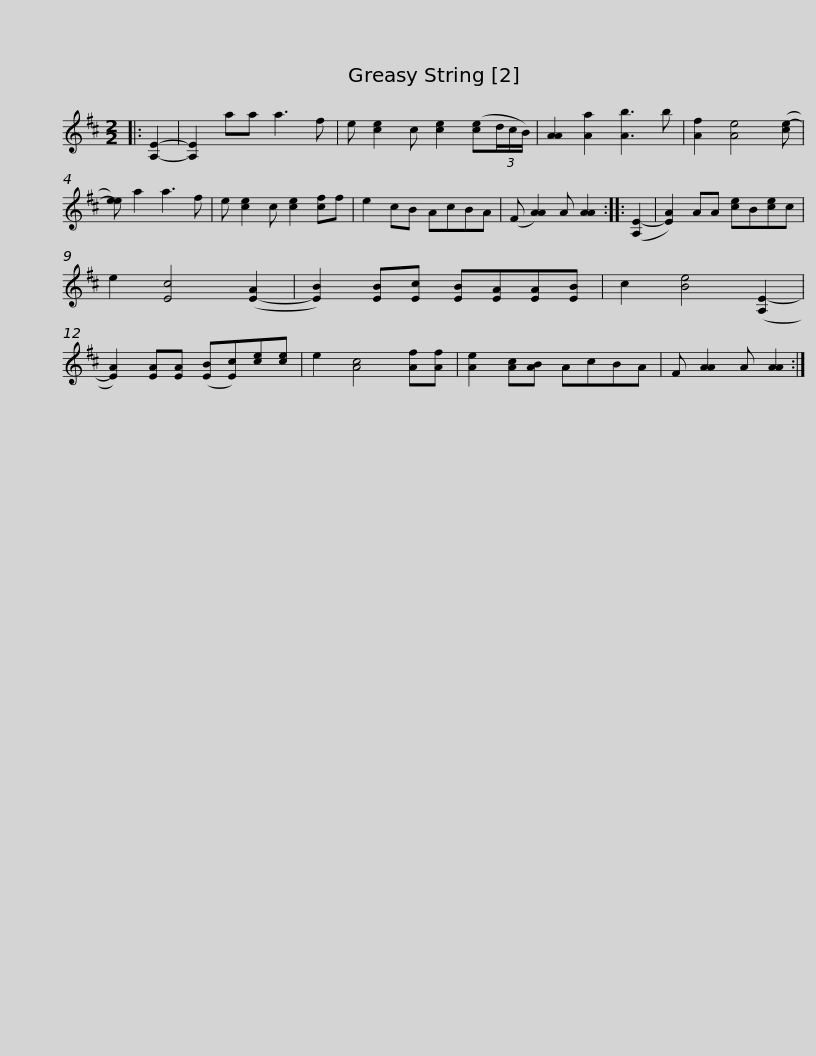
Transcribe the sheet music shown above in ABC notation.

X:1
L:1/8
M:2/2
I:linebreak $
K:D
V:1 treble
V:1
|: [A,E]2- | [A,E]2 aa a3 f | e [ce]2 c [ce]2 ([ce](3d/c/B/) | [AA]2 [Aa]2 [Ab]3 b | [Af]2 [Ae]4 ([ce-] | %5
 [ee]) a2 a3 f | e [ce]2 c [ce]2 [cf]f |$ e2 cB AcBA | (F [AA]2) A [AA]2 :: ([A,E-]2 | %10
 [EA]2) AA [ce]B[ce]c | e2 [Ec]4 ([E-A]2 | [EB]2) [EB][Ec] [EB][EA][EA][EB] | c2 [Be]4 ([A,E-]2 | [EA]2) [EA][EA] ([EB][Ec])[ce][ce] |$ %15
 e2 [Ac]4 [Af][Af] | [Ae]2 [Ac][AB] AcBA | F [AA]2 A [AA]2 :| %18
